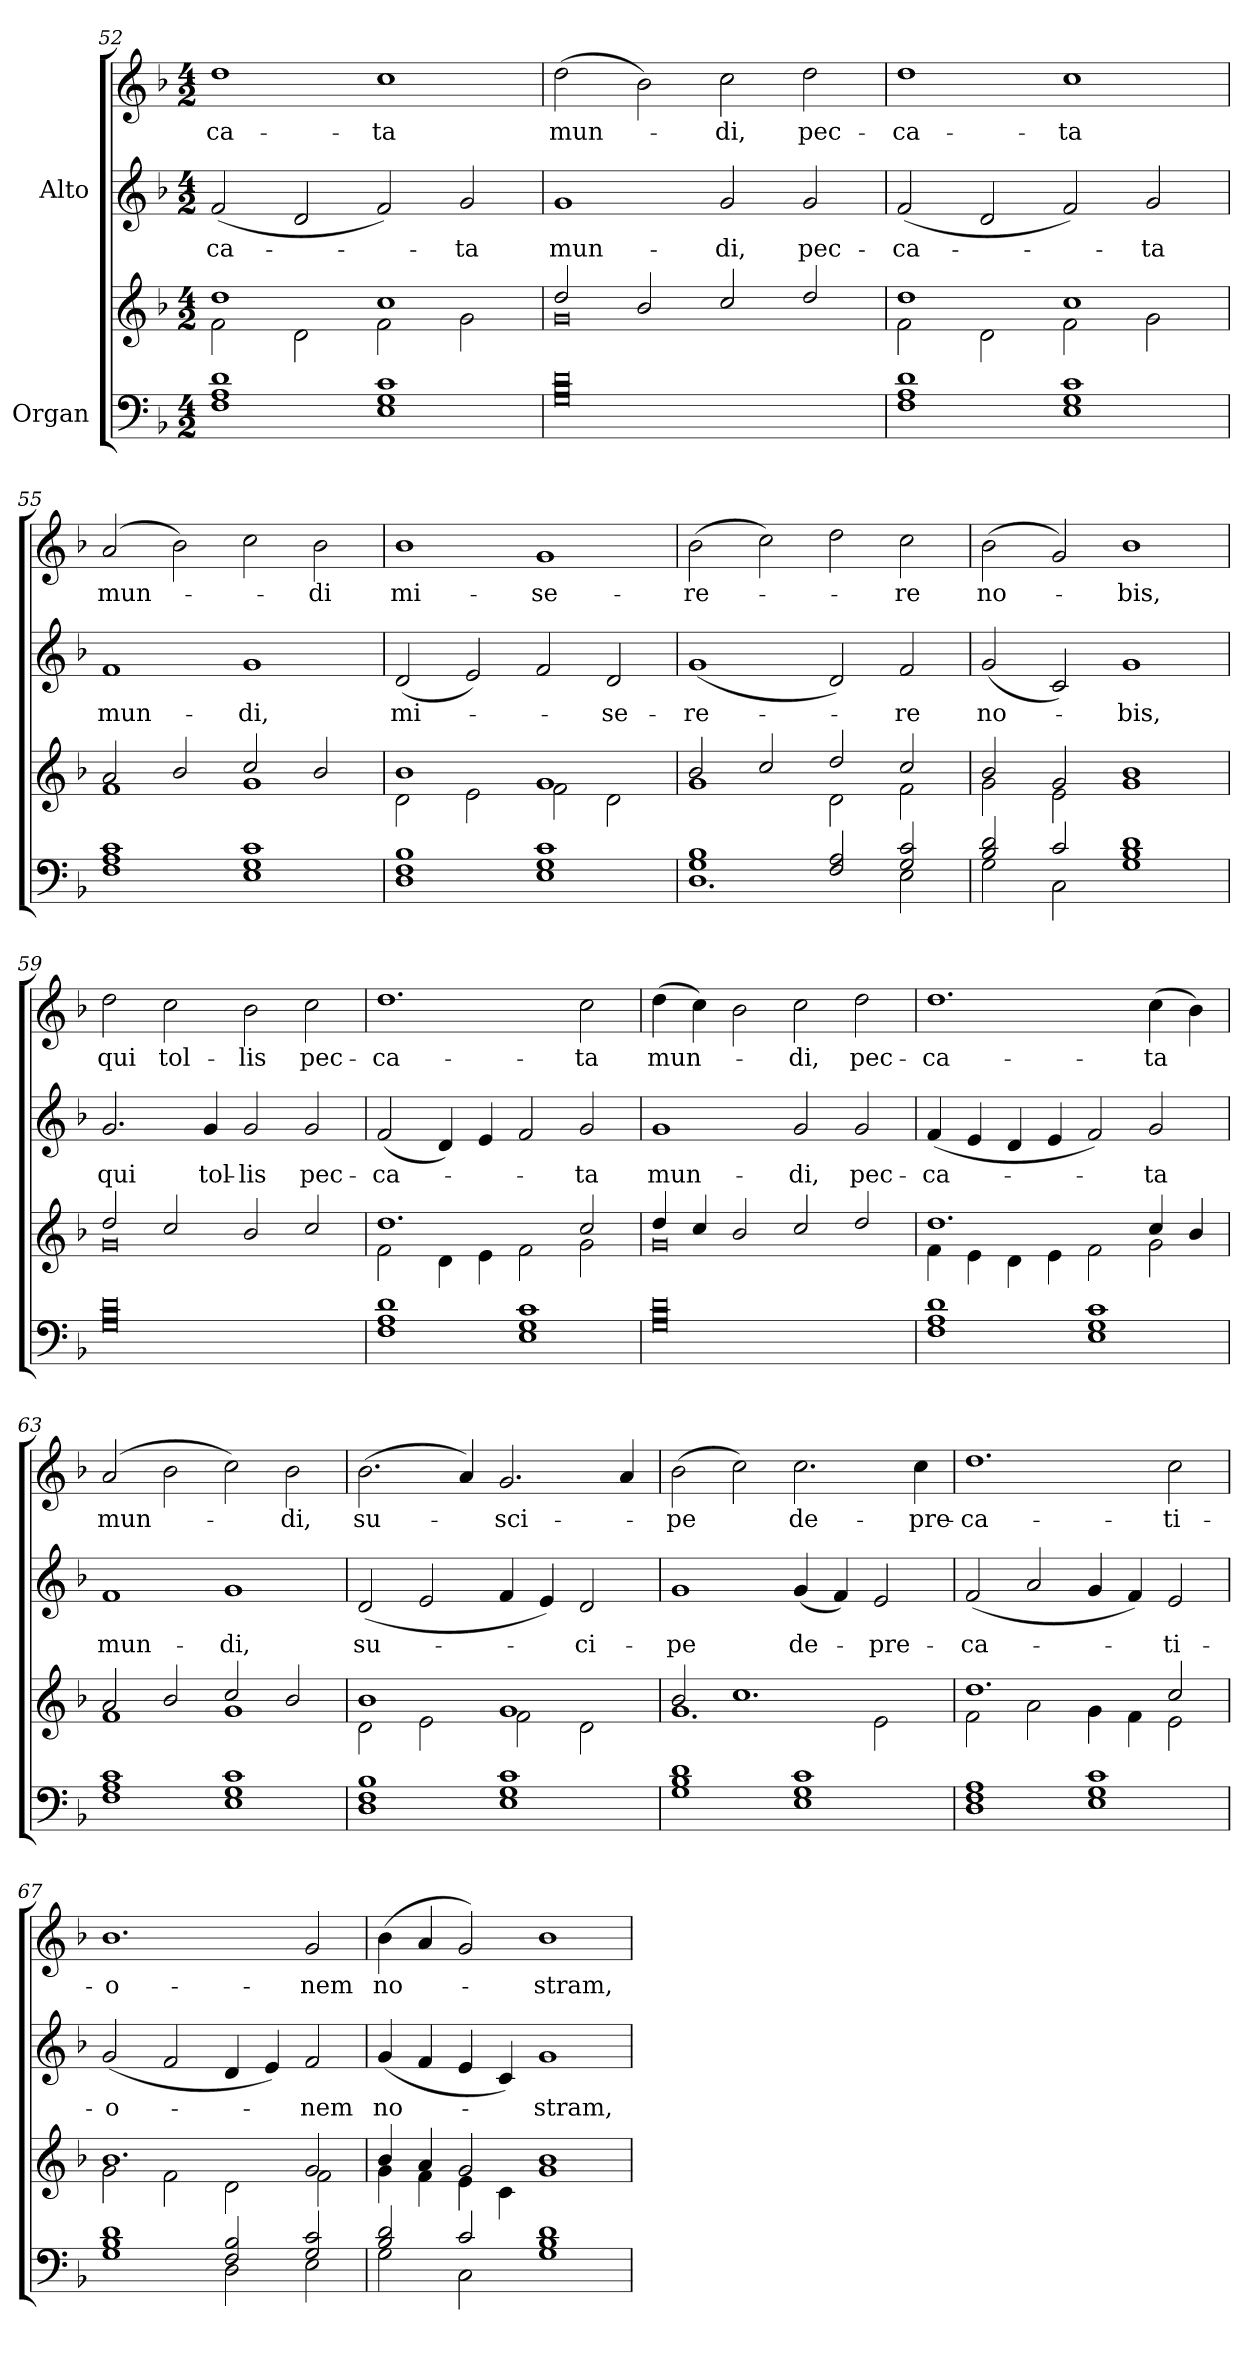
**kern	**kern	**kern	**text	**kern	**text
*part3	*part3	*part2	*part2	*part1	*part1
*staff4	*staff3	*staff2	*staff2	*staff1	*staff1
*I"Organ	*	*I"Alto	*	*	*
*clefF4	*clefG2	*clefG2	*	*clefG2	*
*k[b-]	*k[b-]	*k[b-]	*	*k[b-]	*
*F:	*F:	*F:	*	*F:	*
*M4/2	*M4/2	*M4/2	*	*M4/2	*
=52	=52	=52	=52	=52	=52
*^	*^	*	*	*	*
1A 1d	1F	1dd	2f\	(2f/	-ca-	1dd	-ca-
.	.	.	2d\	2d/	.	.	.
1G 1c	1E	1cc	2f\	2f/)	.	1cc	-ta
.	.	.	2g\	2g/	-ta	.	.
=53	=53	=53	=53	=53	=53	=53	=53
0B- 0d	0G	2dd/	0g	1g	mun-	(2dd\	mun-
.	.	2b-/	.	.	.	2b-\)	.
.	.	2cc/	.	2g/	-di,	2cc\	-di,
.	.	2dd/	.	2g/	pec-	2dd\	pec-
=54	=54	=54	=54	=54	=54	=54	=54
1A 1d	1F	1dd	2f\	(2f/	-ca-	1dd	-ca-
.	.	.	2d\	2d/	.	.	.
1G 1c	1E	1cc	2f\	2f/)	.	1cc	-ta
.	.	.	2g\	2g/	-ta	.	.
=55	=55	=55	=55	=55	=55	=55	=55
1A 1c	1F	2a/	1f	1f	mun-	(2a/	mun-
.	.	2b-/	.	.	.	2b-\)	.
1G 1c	1E	2cc/	1g	1g	-di,	2cc\	.
.	.	2b-/	.	.	.	2b-\	-di
=56	=56	=56	=56	=56	=56	=56	=56
1F 1B-	1D	1b-	2d\	(2d/	mi-	1b-	mi-
.	.	.	2e\	2e/)	.	.	.
1G 1c	1E	1g	2f\	2f/	.	1g	-se-
.	.	.	2d\	2d/	-se-	.	.
!!LO:LB:g=z
=57	=57	=57	=57	=57	=57	=57	=57
1G 1B-	1.D	2b-/	1g	(1g	-re-	(2b-\	-re-
.	.	2cc/	.	.	.	2cc\)	.
2F/ 2A/	.	2dd/	2d\	2d/)	.	2dd\	.
2G/ 2c/	2E\	2cc/	2f\	2f/	-re	2cc\	-re
=58	=58	=58	=58	=58	=58	=58	=58
2B-/ 2d/	2G\	2b-/	2g\	(2g/	no-	(2b-\	no-
2c/	2C\	2g/	2e\	2c/)	.	2g/)	.
1B- 1d	1G	1b-	1g	1g	-bis,	1b-	-bis,
=59	=59	=59	=59	=59	=59	=59	=59
0B- 0d	0G	2dd/	0g	2.g/	qui	2dd\	qui
.	.	2cc/	.	.	.	2cc\	tol-
.	.	.	.	4g/	tol-	.	.
.	.	2b-/	.	2g/	-lis	2b-\	-lis
.	.	2cc/	.	2g/	pec-	2cc\	pec-
=60	=60	=60	=60	=60	=60	=60	=60
1A 1d	1F	1.dd	2f\	(2f/	-ca-	1.dd	-ca-
.	.	.	4d\	4d/)	.	.	.
.	.	.	4e\	4e/	.	.	.
1G 1c	1E	.	2f\	2f/	.	.	.
.	.	2cc/	2g\	2g/	-ta	2cc\	-ta
=61	=61	=61	=61	=61	=61	=61	=61
0B- 0d	0G	4dd/	0g	1g	mun-	(4dd\	mun-
.	.	4cc/	.	.	.	4cc\)	.
.	.	2b-/	.	.	.	2b-\	.
.	.	2cc/	.	2g/	-di,	2cc\	-di,
.	.	2dd/	.	2g/	pec-	2dd\	pec-
=62	=62	=62	=62	=62	=62	=62	=62
1A 1d	1F	1.dd	4f\	(4f/	-ca-	1.dd	-ca-
.	.	.	4e\	4e/	.	.	.
.	.	.	4d\	4d/	.	.	.
.	.	.	4e\	4e/	.	.	.
1G 1c	1E	.	2f\	2f/)	.	.	.
.	.	4cc/	2g\	2g/	-ta	(4cc\	-ta
.	.	4b-/	.	.	.	4b-\)	.
!!LO:LB:g=z
=63	=63	=63	=63	=63	=63	=63	=63
1A 1c	1F	2a/	1f	1f	mun-	(2a/	mun-
.	.	2b-/	.	.	.	2b-\	.
1G 1c	1E	2cc/	1g	1g	-di,	2cc\)	.
.	.	2b-/	.	.	.	2b-\	-di,
=64	=64	=64	=64	=64	=64	=64	=64
1F 1B-	1D	1b-	2d\	(2d/	su-	(2.b-\	su-
.	.	.	2e\	2e/	.	.	.
.	.	.	.	.	.	4a/)	.
1G 1c	1E	1g	2f\	4f/	.	2.g/	-sci-
.	.	.	.	4e/)	.	.	.
.	.	.	2d\	2d/	-ci-	.	.
.	.	.	.	.	.	4a/	.
=65	=65	=65	=65	=65	=65	=65	=65
1B- 1d	1G	2b-/	1.g	1g	-pe	(2b-\	-pe
.	.	1.cc	.	.	.	2cc\)	.
1G 1c	1E	.	.	(4g/	de-	2.cc\	de-
.	.	.	.	4f/)	.	.	.
.	.	.	2e\	2e/	-pre-	.	.
.	.	.	.	.	.	4cc\	-pre-
=66	=66	=66	=66	=66	=66	=66	=66
1F 1A	1D	1.dd	2f\	(2f/	-ca-	1.dd	-ca-
.	.	.	2a\	2a/	.	.	.
1G 1c	1E	.	4g\	4g/	.	.	.
.	.	.	4f\	4f/)	.	.	.
.	.	2cc/	2e\	2e/	-ti-	2cc\	-ti-
=67	=67	=67	=67	=67	=67	=67	=67
1B- 1d	1G	1.b-	2g\	(2g/	-o-	1.b-	-o-
.	.	.	2f\	2f/	.	.	.
2F/ 2B-/	2D\	.	2d\	4d/	.	.	.
.	.	.	.	4e/)	.	.	.
2G/ 2c/	2E\	2g/	2f\	2f/	-nem	2g/	-nem
=68	=68	=68	=68	=68	=68	=68	=68
2B-/ 2d/	2G\	4b-/	4g\	(4g/	no-	(4b-\	no-
.	.	4a/	4f\	4f/	.	4a/	.
2c/	2C\	2g/	4e\	4e/	.	2g/)	.
.	.	.	4c\	4c/)	.	.	.
1B- 1d	1G	1b-	1g	1g	-stram,	1b-	-stram,
*v	*v	*	*	*	*	*	*
*	*v	*v	*	*	*	*
=	=	=	=	=	=
*-	*-	*-	*-	*-	*-
